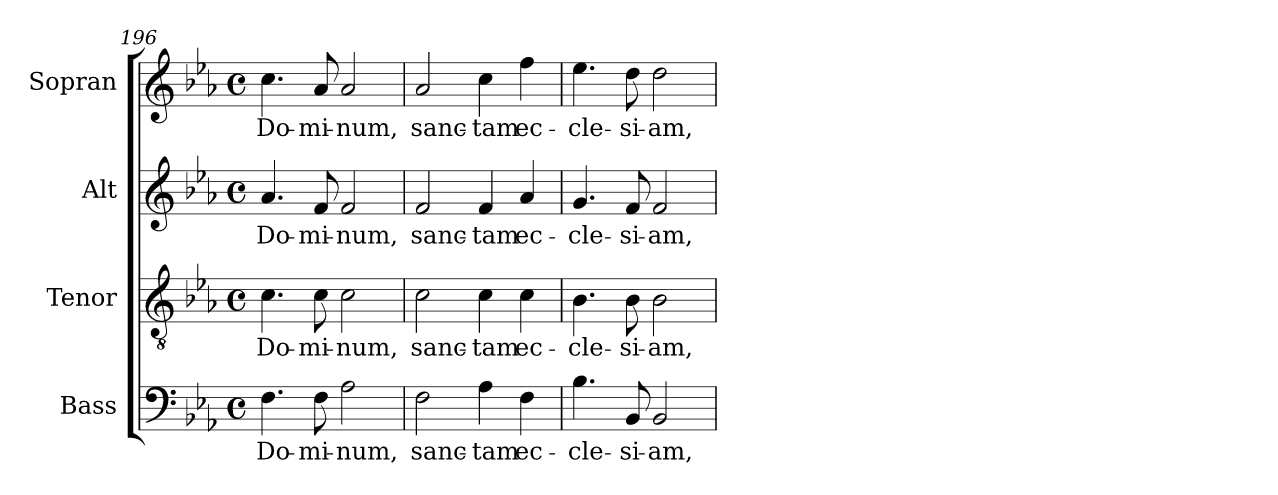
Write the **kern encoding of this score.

**kern	**text	**kern	**text	**kern	**text	**kern	**text
*part4	*part4	*part3	*part3	*part2	*part2	*part1	*part1
*staff4	*staff4	*staff3	*staff3	*staff2	*staff2	*staff1	*staff1
*I"Bass	*	*I"Tenor	*	*I"Alt	*	*I"Sopran	*
*I'B.	*	*I'T.	*	*I'A.	*	*I'S.	*
*clefF4	*	*clefGv2	*	*clefG2	*	*clefG2	*
*k[b-e-a-]	*	*k[b-e-a-]	*	*k[b-e-a-]	*	*k[b-e-a-]	*
*E-:	*	*E-:	*	*E-:	*	*E-:	*
*M4/4	*	*M4/4	*	*M4/4	*	*M4/4	*
*met(c)	*	*met(c)	*	*met(c)	*	*met(c)	*
=196	=196	=196	=196	=196	=196	=196	=196
!	!LO:LY:b	!	!LO:LY:b	!	!LO:LY:b	!	!LO:LY:b
4.F\	Do-	4.c\	Do-	4.a-/	Do-	4.cc\	Do-
!	!LO:LY:b	!	!LO:LY:b	!	!LO:LY:b	!	!LO:LY:b
8F\	-mi-	8c\	-mi-	8f/	-mi-	8a-/	-mi-
!	!LO:LY:b	!	!LO:LY:b	!	!LO:LY:b	!	!LO:LY:b
2A-\	-num,	2c\	-num,	2f/	-num,	2a-/	-num,
!!LO:PB:g=z
=197	=197	=197	=197	=197	=197	=197	=197
!	!LO:LY:b	!	!LO:LY:b	!	!LO:LY:b	!	!LO:LY:b
2F\	sanc-	2c\	sanc-	2f/	sanc-	2a-/	sanc-
!	!LO:LY:b	!	!LO:LY:b	!	!LO:LY:b	!	!LO:LY:b
4A-\	-tam	4c\	-tam	4f/	-tam	4cc\	-tam
!	!LO:LY:b	!	!LO:LY:b	!	!LO:LY:b	!	!LO:LY:b
4F\	ec-	4c\	ec-	4a-/	ec-	4ff\	ec-
=198	=198	=198	=198	=198	=198	=198	=198
!	!LO:LY:b	!	!LO:LY:b	!	!LO:LY:b	!	!LO:LY:b
4.B-\	-cle-	4.B-\	-cle-	4.g/	-cle-	4.ee-\	-cle-
!	!LO:LY:b	!	!LO:LY:b	!	!LO:LY:b	!	!LO:LY:b
8BB-/	-si-	8B-\	-si-	8f/	-si-	8dd\	-si-
!	!LO:LY:b	!	!LO:LY:b	!	!LO:LY:b	!	!LO:LY:b
2BB-/	-am,	2B-\	-am,	2f/	-am,	2dd\	-am,
=	=	=	=	=	=	=	=
*-	*-	*-	*-	*-	*-	*-	*-
